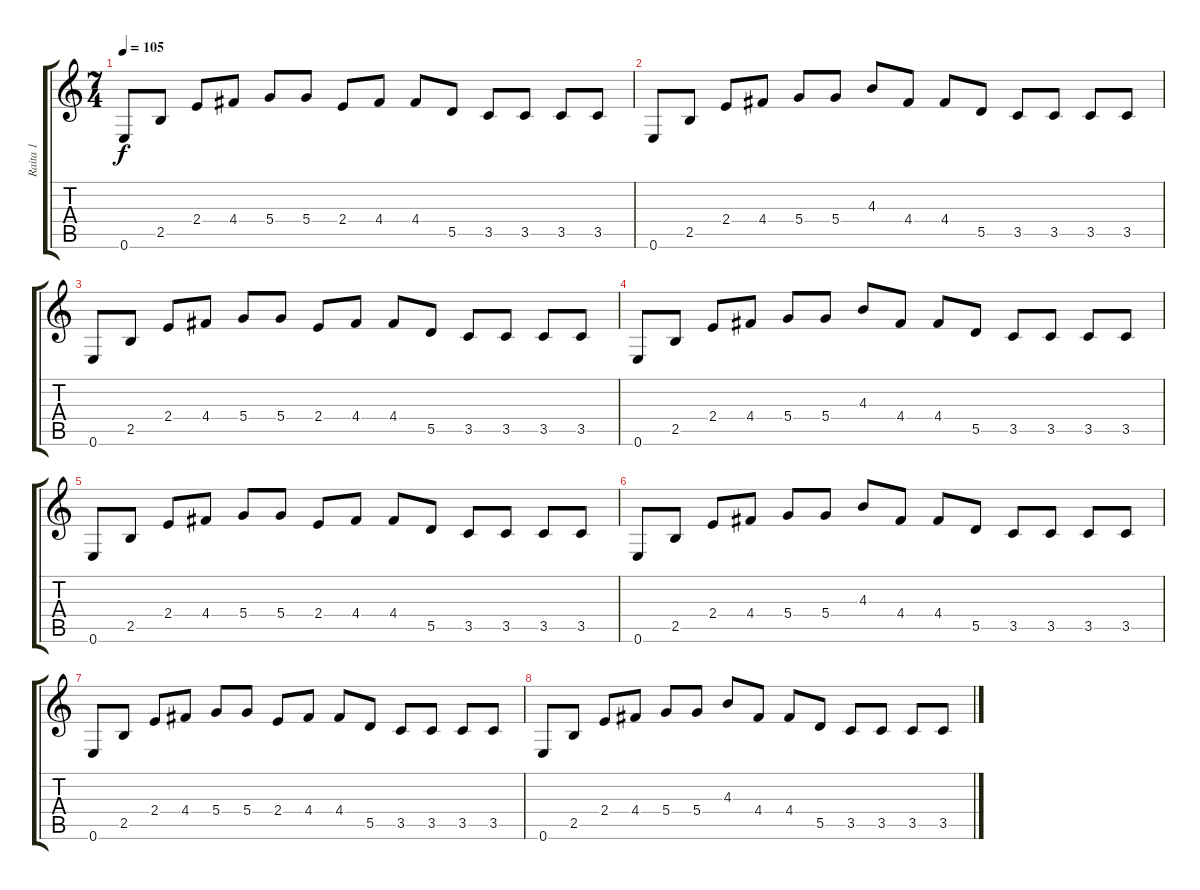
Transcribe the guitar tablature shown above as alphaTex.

\track ("Raita 1" "Raita 1") {instrument electricguitarclean}
\staff {score tabs}
\tuning (E4 B3 G3 D3 A2 E2) {hide}
\ts (7 4)
\tempo 105
\clef g2
\ks c
0.6.8{dy f volume 10 instrument distortionguitar} 2.5.8 2.4.8 4.4.8 5.4.8 5.4.8 2.4.8 4.4.8 4.4.8 5.5.8 3.5.8 3.5.8 3.5.8 3.5.8 |
0.6.8{volume 9} 2.5.8 2.4.8 4.4.8 5.4.8 5.4.8 4.3.8 4.4.8 4.4.8 5.5.8 3.5.8 3.5.8 3.5.8 3.5.8 |
0.6.8{volume 8 instrument distortionguitar} 2.5.8 2.4.8 4.4.8 5.4.8 5.4.8 2.4.8 4.4.8 4.4.8 5.5.8 3.5.8 3.5.8 3.5.8 3.5.8 |
0.6.8{volume 7} 2.5.8 2.4.8 4.4.8 5.4.8 5.4.8 4.3.8 4.4.8 4.4.8 5.5.8 3.5.8 3.5.8 3.5.8 3.5.8 |
0.6.8{volume 6 instrument distortionguitar} 2.5.8 2.4.8 4.4.8 5.4.8 5.4.8 2.4.8 4.4.8 4.4.8 5.5.8 3.5.8 3.5.8 3.5.8 3.5.8 |
0.6.8{volume 5} 2.5.8 2.4.8 4.4.8 5.4.8 5.4.8 4.3.8 4.4.8 4.4.8 5.5.8 3.5.8 3.5.8 3.5.8 3.5.8 |
0.6.8{volume 4 instrument distortionguitar} 2.5.8 2.4.8 4.4.8 5.4.8 5.4.8 2.4.8 4.4.8 4.4.8 5.5.8 3.5.8 3.5.8 3.5.8 3.5.8 |
0.6.8{volume 0} 2.5.8 2.4.8 4.4.8 5.4.8 5.4.8 4.3.8 4.4.8 4.4.8 5.5.8 3.5.8 3.5.8 3.5.8 3.5.8
